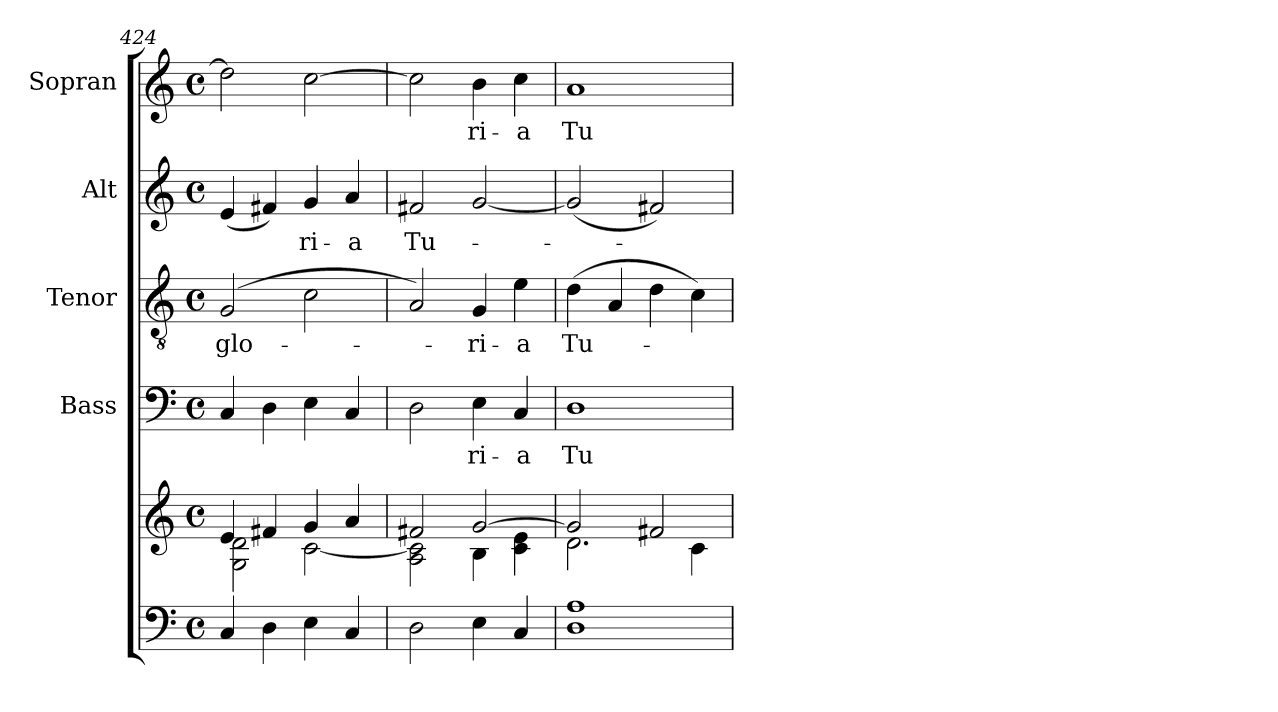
**kern	**kern	**kern	**text	**kern	**text	**kern	**text	**kern	**text
*part5	*part5	*part4	*part4	*part3	*part3	*part2	*part2	*part1	*part1
*staff6	*staff5	*staff4	*staff4	*staff3	*staff3	*staff2	*staff2	*staff1	*staff1
*	*	*I"Bass	*	*I"Tenor	*	*I"Alt	*	*I"Sopran	*
*	*	*I'B.	*	*I'T.	*	*I'A.	*	*I'S.	*
*clefF4	*clefG2	*clefF4	*	*clefGv2	*	*clefG2	*	*clefG2	*
*k[]	*k[]	*k[]	*	*k[]	*	*k[]	*	*k[]	*
*C:	*C:	*C:	*	*C:	*	*C:	*	*C:	*
*M4/4	*M4/4	*M4/4	*	*M4/4	*	*M4/4	*	*M4/4	*
*met(c)	*met(c)	*met(c)	*	*met(c)	*	*met(c)	*	*met(c)	*
=424	=424	=424	=424	=424	=424	=424	=424	=424	=424
*	*^	*	*	*	*	*	*	*	*
!	!	!	!	!	!	!LO:LY:b	!	!	!	!
4C/	4e/	2G\ 2d\	4C/	.	(2G/	glo-	(<4e/	.	2dd\]	.
4D\	4f#X/	.	4D\	.	.	.	4f#X/)	.	.	.
!	!	!	!	!	!	!	!	!LO:LY:b	!	!
4E\	4g/	[<2c\	4E\	.	2c\	.	4g/	-ri-	[2cc\	.
!	!	!	!	!	!	!	!	!LO:LY:b	!	!
4C/	4a/	.	4C/	.	.	.	4a/	-a	.	.
=425	=425	=425	=425	=425	=425	=425	=425	=425	=425	=425
!	!	!	!	!	!	!	!	!LO:LY:b	!	!
2D\	2f#X/	2A\ 2c\]	2D\	.	2A/)	.	2f#X/	Tu-	2cc\]	.
!	!	!	!	!LO:LY:b	!	!LO:LY:b	!	!	!	!LO:LY:b
4E\	[>2g/	4B\	4E\	-ri-	4G/	-ri-	[2g/	.	4b\	-ri-
!	!	!	!	!LO:LY:b	!	!LO:LY:b	!	!	!	!LO:LY:b
4C/	.	4c\ 4e\	4C/	-a	4e\	-a	.	.	4cc\	-a
=426	=426	=426	=426	=426	=426	=426	=426	=426	=426	=426
!	!	!	!	!LO:LY:b	!	!LO:LY:b	!	!	!	!LO:LY:b
1D 1A	2g/]	2.d\	1D	Tu-	(>4d\	Tu-	(<2g/]	.	1a	Tu-
.	.	.	.	.	4A/	.	.	.	.	.
.	2f#X/	.	.	.	4d\	.	2f#X/)	.	.	.
.	.	4c\	.	.	4c\)	.	.	.	.	.
*	*v	*v	*	*	*	*	*	*	*	*
=	=	=	=	=	=	=	=	=	=
*-	*-	*-	*-	*-	*-	*-	*-	*-	*-
